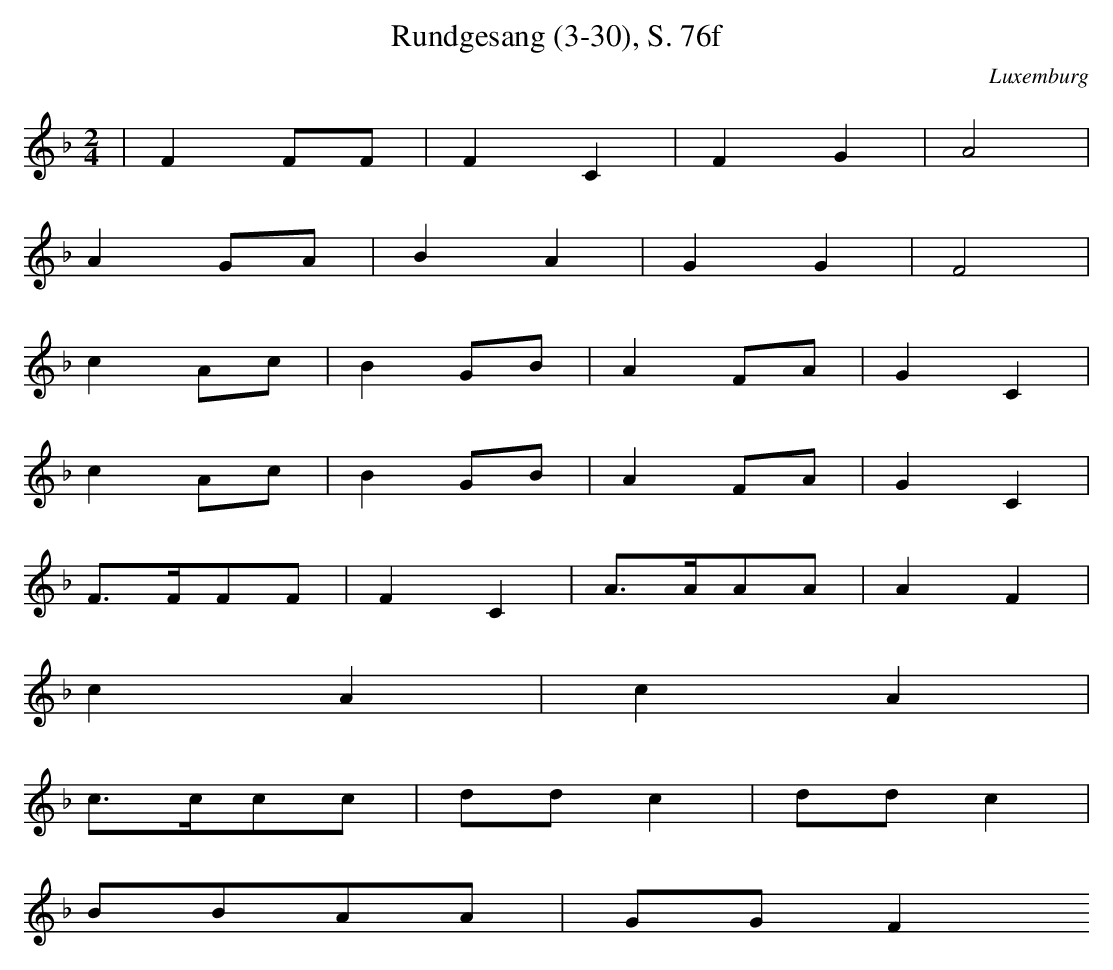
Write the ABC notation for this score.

X:1
T: Rundgesang (3-30), S. 76f
O: Luxemburg
M: 2/4
L: 1/16
K: F
 | F4F2F2 | F4C4 | F4G4 | A8 |
A4G2A2 | B4A4 | G4G4 | F8 |
c4A2c2 | B4G2B2 | A4F2A2 | G4C4 |
c4A2c2 | B4G2B2 | A4F2A2 | G4C4 |
F3FF2F2 | F4C4 | A3AA2A2 | A4F4 |
c4A4 | c4A4 |
c3cc2c2 | d2d2c4 | d2d2c4 |
B2B2A2A2 | G2G2F4
